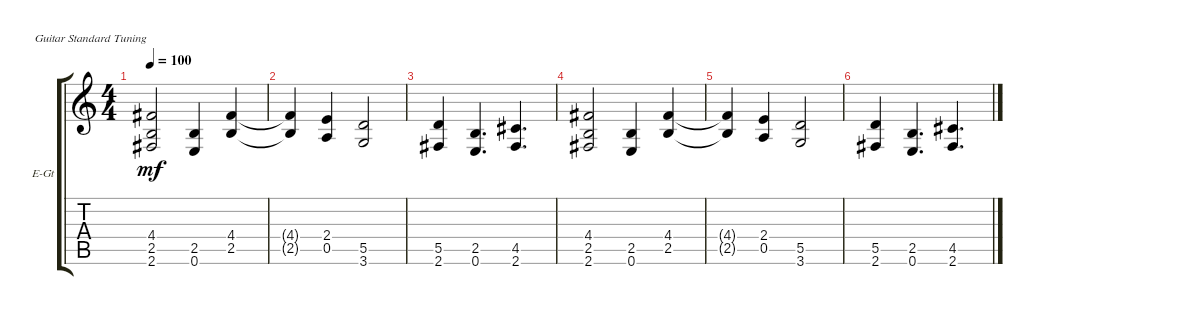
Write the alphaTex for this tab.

\defaultSystemsLayout 4
\bracketExtendMode groupsimilarinstruments
\firstSystemTrackNameOrientation horizontal
\otherSystemsTrackNameOrientation horizontal
\track ("Electric Guitar" "E-Gt") {instrument distortionguitar}
\staff {score tabs}
\tuning (E4 B3 G3 D3 A2 E2)
\ts (4 4)
\tempo 100
\clef g2
\scale
0.653631
\ks c
(2.5 4.4 2.6).2{dy mf instrument distortionguitar} (0.6 2.5).4 (2.5 4.4).4 |
\scale
0.346369 (2.5{t} 4.4{t}).4 (0.5 2.4).4 (3.6 5.5).2 |
\scale
0.5 (2.6 5.5).4 (0.6 2.5).4{d} (2.6 4.5).4{d} |
\scale
0.5 (2.5 4.4 2.6).2 (0.6 2.5).4 (2.5 4.4).4 |
(2.5{t} 4.4{t}).4 (0.5 2.4).4 (3.6 5.5).2 |
(2.6 5.5).4 (0.6 2.5).4{d} (2.6 4.5).4{d}
